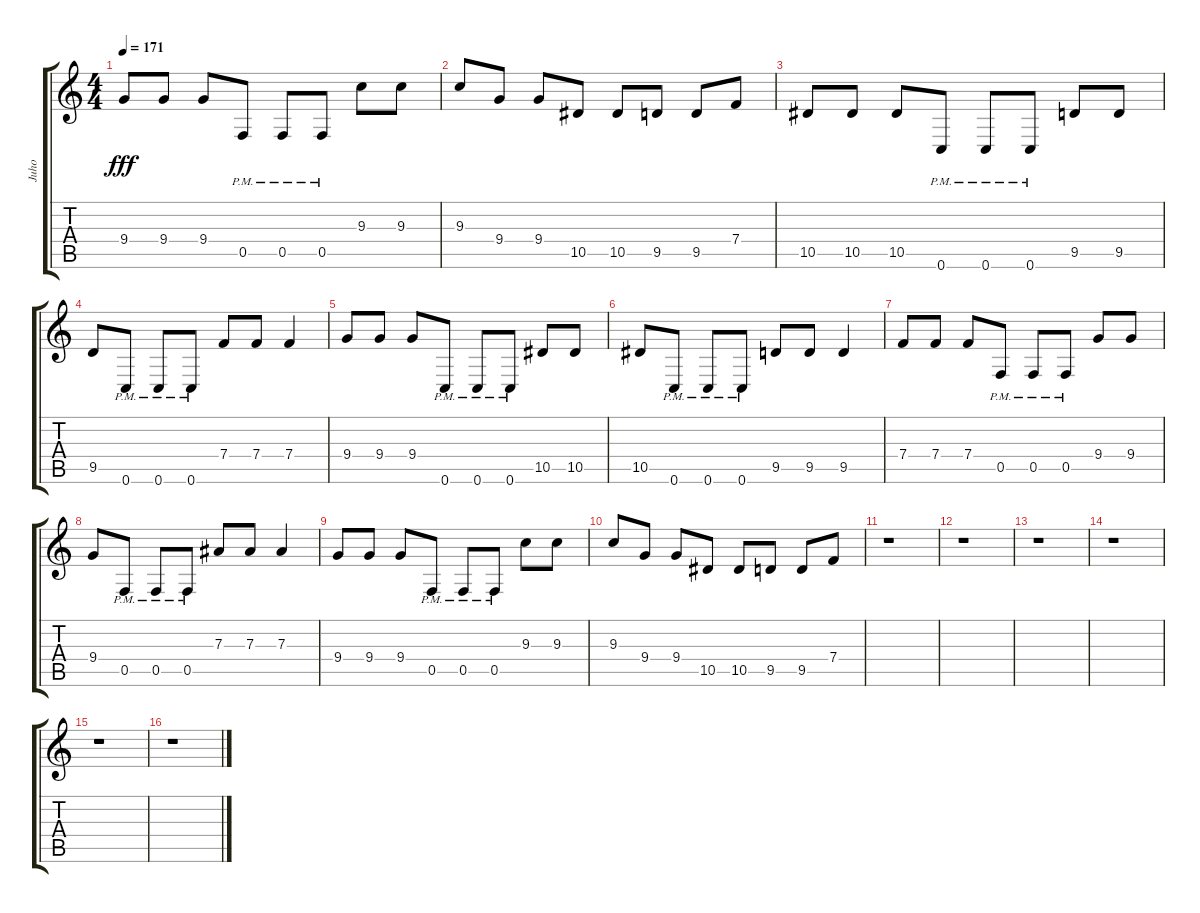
\track ("Juho" "Juho") {instrument distortionguitar}
\staff {score tabs}
\tuning (C4 G3 Eb3 Bb2 F2 C2) {hide}
\ts (4 4)
\tempo 171
\clef g2
\ks c
9.4.8{dy fff} 9.4.8 9.4.8 0.5{pm}.8 0.5{pm}.8 0.5{pm}.8 9.3.8 9.3.8 |
9.3.8 9.4.8 9.4.8 10.5.8 10.5.8 9.5.8 9.5.8 7.4.8 |
10.5.8 10.5.8 10.5.8 0.6{pm}.8 0.6{pm}.8 0.6{pm}.8 9.5.8 9.5.8 |
9.5.8 0.6{pm}.8 0.6{pm}.8 0.6{pm}.8 7.4.8 7.4.8 7.4.4 |
9.4.8 9.4.8 9.4.8 0.6{pm}.8 0.6{pm}.8 0.6{pm}.8 10.5.8 10.5.8 |
10.5.8 0.6{pm}.8 0.6{pm}.8 0.6{pm}.8 9.5.8 9.5.8 9.5.4 |
7.4.8 7.4.8 7.4.8 0.5{pm}.8 0.5{pm}.8 0.5{pm}.8 9.4.8 9.4.8 |
9.4.8 0.5{pm}.8 0.5{pm}.8 0.5{pm}.8 7.3.8 7.3.8 7.3.4 |
9.4.8 9.4.8 9.4.8 0.5{pm}.8 0.5{pm}.8 0.5{pm}.8 9.3.8 9.3.8 |
9.3.8 9.4.8 9.4.8 10.5.8 10.5.8 9.5.8 9.5.8 7.4.8 |
r.1 |
r.1 |
r.1 |
r.1 |
r.1 |
r.1
